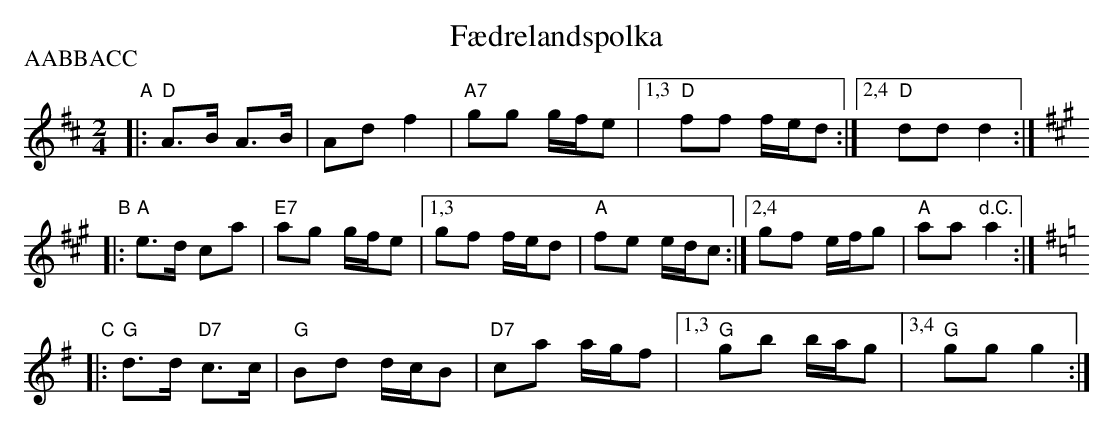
X:1
T: F\aedrelandspolka
M: 2/4
L: 1/16
P: AABBACC
K: D
"A"|: "D"A3B A3B | A2d2 f4 | "A7"g2g2 gfe2 |1,3 "D"f2f2 fed2 :|2,4 "D"d2d2 d4 :|
K: A
"B"|: "A"e3d c2a2 | "E7"a2g2 gfe2 |1,3 g2f2 fed2 | "A"f2e2 edc2 :|2,4 g2f2 efg2 | "A"a2a2 "d.C."a4 :|
K: G
"C"|: "G"d3d "D7"c3c | "G"B2d2 dcB2 | "D7"c2a2 agf2 |1,3 "G"g2b2 bag2 |3,4 "G"g2g2 g4 :|
